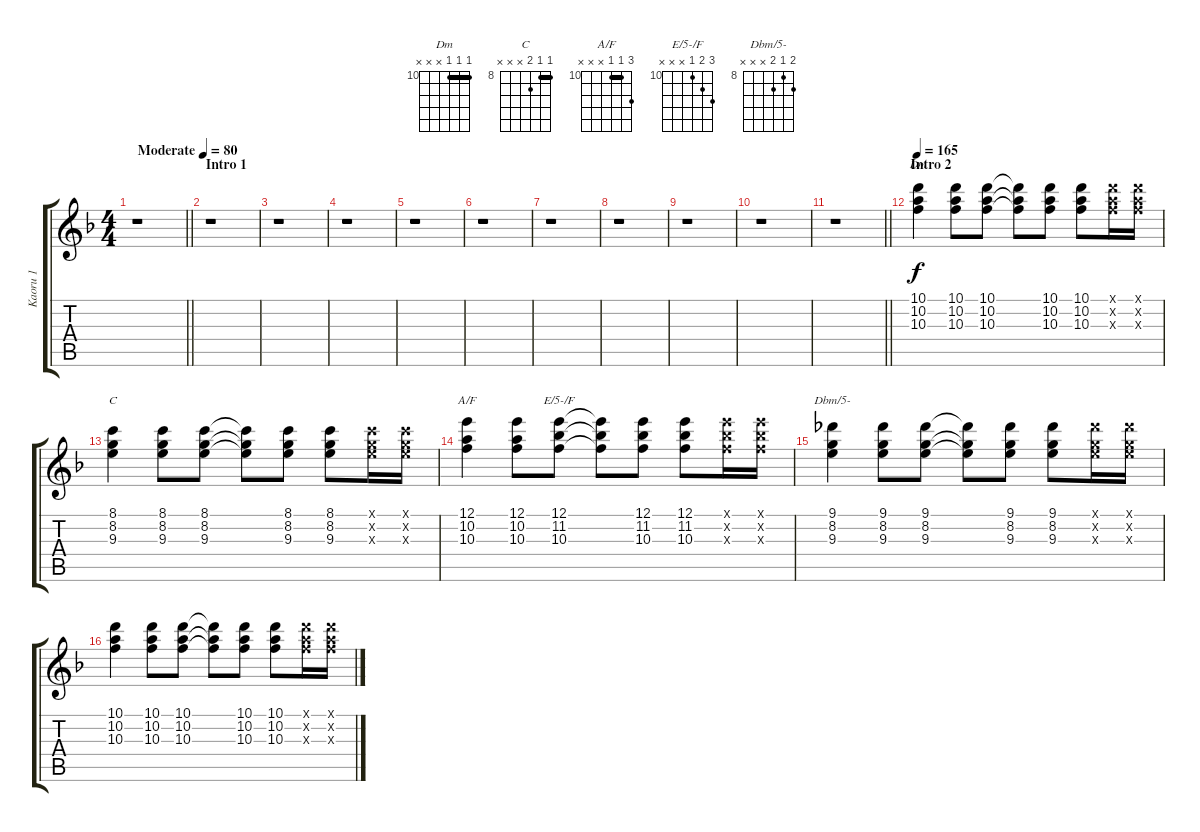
\track ("Kaoru 1" "Kaoru 1") {instrument overdrivenguitar}
\staff {score tabs}
\tuning (E4 B3 G3 D3 A2 D2) {hide}
\chord ("Dm" 10 10 10 x x x) {firstfret 10 barre 10}
\chord ("C" 8 8 9 x x x) {firstfret 8 barre 8}
\chord ("A/F" 12 10 10 x x x) {firstfret 10 barre 10}
\chord ("E/5-/F" 12 11 10 x x x) {firstfret 10}
\chord ("Dbm/5-" 9 8 9 x x x) {firstfret 8}
\ts (4 4)
\tempo (80 "Moderate")
\clef g2
\barLineRight lightlight
\ks dminor
r.1{dy f instrument overdrivenguitar} |
\section ("" "Intro 1")
r.1 |
r.1 |
r.1 |
r.1 |
r.1 |
r.1 |
r.1 |
r.1 |
r.1 |
\barLineRight lightlight
r.1 |
\section ("" "Intro 2")
\tempo 165
(10.1 10.2 10.3).4{ch "Dm"} (10.1 10.2 10.3).8 (10.1 10.2 10.3).8 (10.1{t} 10.2{t} 10.3{t}).8 (10.1 10.2 10.3).8 (10.1 10.2 10.3).8 (10.1{x} 10.2{x} 10.3{x}).16 (10.1{x} 10.2{x} 10.3{x}).16 |
(8.1 8.2 9.3).4{ch "C"} (8.1 8.2 9.3).8 (8.1 8.2 9.3).8 (8.1{t} 8.2{t} 9.3{t}).8 (8.1 8.2 9.3).8 (8.1 8.2 9.3).8 (8.1{x} 8.2{x} 9.3{x}).16 (8.1{x} 8.2{x} 9.3{x}).16 |
(12.1 10.2 10.3).4{ch "A/F"} (12.1 10.2 10.3).8 (12.1 11.2 10.3).8{ch "E/5-/F"} (12.1{t} 11.2{t} 10.3{t}).8 (12.1 11.2 10.3).8 (12.1 11.2 10.3).8 (12.1{x} 11.2{x} 10.3{x}).16 (12.1{x} 11.2{x} 10.3{x}).16 |
(9.1 8.2 9.3).4{ch "Dbm/5-"} (9.1 8.2 9.3).8 (9.1 8.2 9.3).8 (9.1{t} 8.2{t} 9.3{t}).8 (9.1 8.2 9.3).8 (9.1 8.2 9.3).8 (9.1{x} 8.2{x} 9.3{x}).16 (9.1{x} 8.2{x} 9.3{x}).16 |
(10.1 10.2 10.3).4 (10.1 10.2 10.3).8 (10.1 10.2 10.3).8 (10.1{t} 10.2{t} 10.3{t}).8 (10.1 10.2 10.3).8 (10.1 10.2 10.3).8 (10.1{x} 10.2{x} 10.3{x}).16 (10.1{x} 10.2{x} 10.3{x}).16
